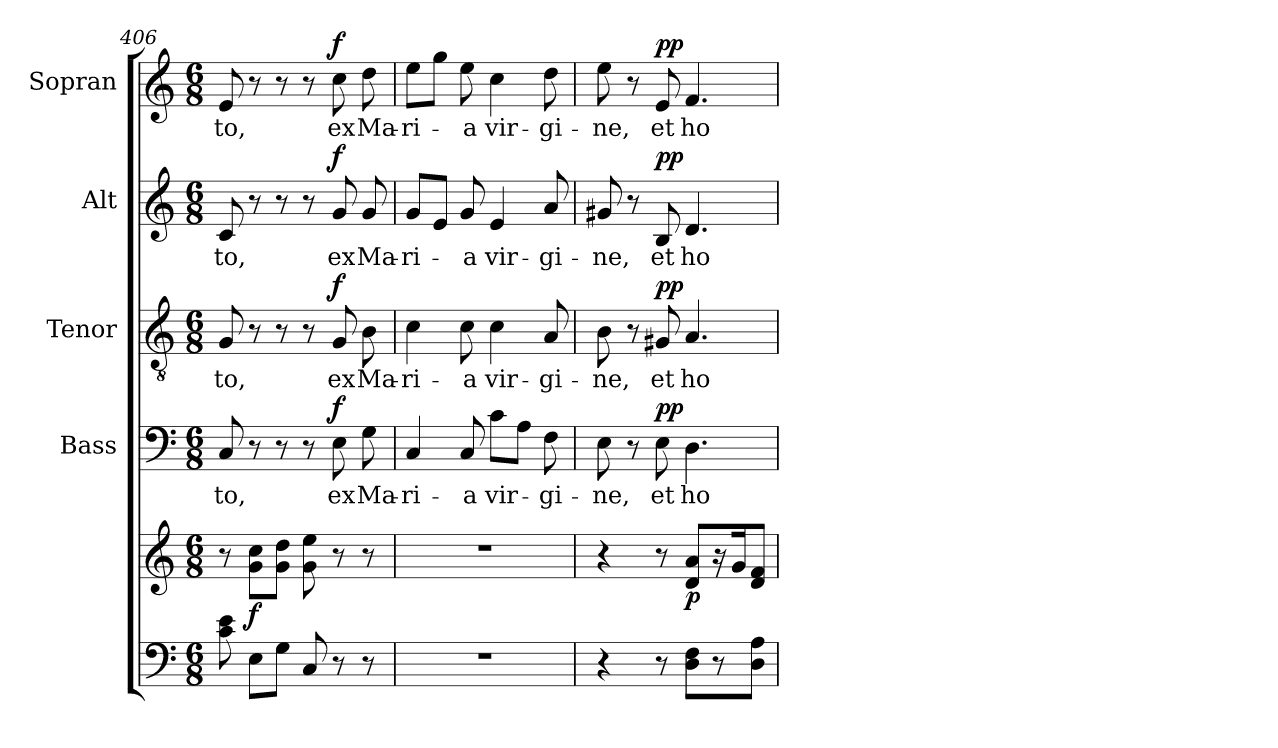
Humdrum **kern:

**kern	**kern	**dynam	**kern	**text	**dynam	**kern	**text	**dynam	**kern	**text	**dynam	**kern	**text	**dynam
*part5	*part5	*part5	*part4	*part4	*part4	*part3	*part3	*part3	*part2	*part2	*part2	*part1	*part1	*part1
*staff6	*staff5	*staff5/6	*staff4	*staff4	*staff4	*staff3	*staff3	*staff3	*staff2	*staff2	*staff2	*staff1	*staff1	*staff1
*	*	*	*I"Bass	*	*	*I"Tenor	*	*	*I"Alt	*	*	*I"Sopran	*	*
*	*	*	*I'B.	*	*	*I'T.	*	*	*I'A.	*	*	*I'S.	*	*
*clefF4	*clefG2	*	*clefF4	*	*	*clefGv2	*	*	*clefG2	*	*	*clefG2	*	*
*k[]	*k[]	*	*k[]	*	*	*k[]	*	*	*k[]	*	*	*k[]	*	*
*C:	*C:	*	*C:	*	*	*C:	*	*	*C:	*	*	*C:	*	*
*M6/8	*M6/8	*	*M6/8	*	*	*M6/8	*	*	*M6/8	*	*	*M6/8	*	*
=406	=406	=406	=406	=406	=406	=406	=406	=406	=406	=406	=406	=406	=406	=406
!	!	!	!	!LO:LY:b	!	!	!LO:LY:b	!	!	!LO:LY:b	!	!	!LO:LY:b	!
8c\ 8e\	8r	.	8C/	-to,	.	8G/	-to,	.	8c/	-to,	.	8e/	-to,	.
!	!	!LO:DY:b	!	!	!	!	!	!	!	!	!	!	!	!
8E\L	8g\ 8cc\L	f	8r	.	.	8r	.	.	8r	.	.	8r	.	.
8G\J	8g\ 8dd\J	.	8r	.	.	8r	.	.	8r	.	.	8r	.	.
8C/	8g\ 8ee\	.	8r	.	.	8r	.	.	8r	.	.	8r	.	.
!	!	!	!	!LO:LY:b	!LO:DY:a	!	!LO:LY:b	!LO:DY:a	!	!LO:LY:b	!LO:DY:a	!	!LO:LY:b	!LO:DY:a
8r	8r	.	8E\	ex	f	8G/	ex	f	8g/	ex	f	8cc\	ex	f
!	!	!	!	!LO:LY:b	!	!	!LO:LY:b	!	!	!LO:LY:b	!	!	!LO:LY:b	!
8r	8r	.	8G\	Ma-	.	8B\	Ma-	.	8g/	Ma-	.	8dd\	Ma-	.
=407	=407	=407	=407	=407	=407	=407	=407	=407	=407	=407	=407	=407	=407	=407
!	!	!	!	!LO:LY:b	!	!	!LO:LY:b	!	!	!LO:LY:b	!	!	!LO:LY:b	!
2.r	2.r	.	4C/	-ri-	.	4c\	-ri-	.	8g/L	-ri-	.	8ee\L	-ri-	.
.	.	.	.	.	.	.	.	.	8e/J	.	.	8gg\J	.	.
!	!	!	!	!LO:LY:b	!	!	!LO:LY:b	!	!	!LO:LY:b	!	!	!LO:LY:b	!
.	.	.	8C/	-a	.	8c\	-a	.	8g/	-a	.	8ee\	-a	.
!	!	!	!	!LO:LY:b	!	!	!LO:LY:b	!	!	!LO:LY:b	!	!	!LO:LY:b	!
.	.	.	8c\L	vir-	.	4c\	vir-	.	4e/	vir-	.	4cc\	vir-	.
.	.	.	8A\J	.	.	.	.	.	.	.	.	.	.	.
!	!	!	!	!LO:LY:b	!	!	!LO:LY:b	!	!	!LO:LY:b	!	!	!LO:LY:b	!
.	.	.	8F\	-gi-	.	8A/	-gi-	.	8a/	-gi-	.	8dd\	-gi-	.
!!LO:LB:g=z
=408	=408	=408	=408	=408	=408	=408	=408	=408	=408	=408	=408	=408	=408	=408
!	!	!	!	!LO:LY:b	!	!	!LO:LY:b	!	!	!LO:LY:b	!	!	!LO:LY:b	!
4r	4r	.	8E\	-ne,	.	8B\	-ne,	.	8g#X/	-ne,	.	8ee\	-ne,	.
.	.	.	8r	.	.	8r	.	.	8r	.	.	8r	.	.
!	!	!	!	!LO:LY:b	!LO:DY:a	!	!LO:LY:b	!LO:DY:a	!	!LO:LY:b	!LO:DY:a	!	!LO:LY:b	!LO:DY:a
8r	8r	.	8E\	et	pp	8G#X/	et	pp	8B/	et	pp	8e/	et	pp
!	!	!LO:DY:b	!	!LO:LY:b	!	!	!LO:LY:b	!	!	!LO:LY:b	!	!	!LO:LY:b	!
8D\ 8F\L	8d/ 8a/L	p	4.D\	ho-	.	4.A/	ho-	.	4.d/	ho-	.	4.f/	ho-	.
8r	16r	.	.	.	.	.	.	.	.	.	.	.	.	.
.	16g/k	.	.	.	.	.	.	.	.	.	.	.	.	.
8D\ 8A\J	8d/ 8f/J	.	.	.	.	.	.	.	.	.	.	.	.	.
=	=	=	=	=	=	=	=	=	=	=	=	=	=	=
*-	*-	*-	*-	*-	*-	*-	*-	*-	*-	*-	*-	*-	*-	*-
